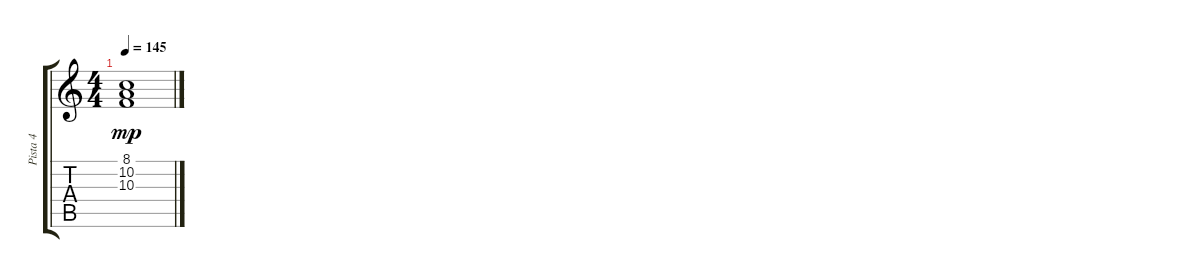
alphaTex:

\track ("Pista 4" "Pista 4") {instrument synthstrings1}
\staff {score tabs}
\tuning (E4 B3 G3 D3 A2 E2) {hide}
\ts (4 4)
\tempo 145
\clef g2
\ks c
(8.1 10.2 10.3).1{dy mp}
